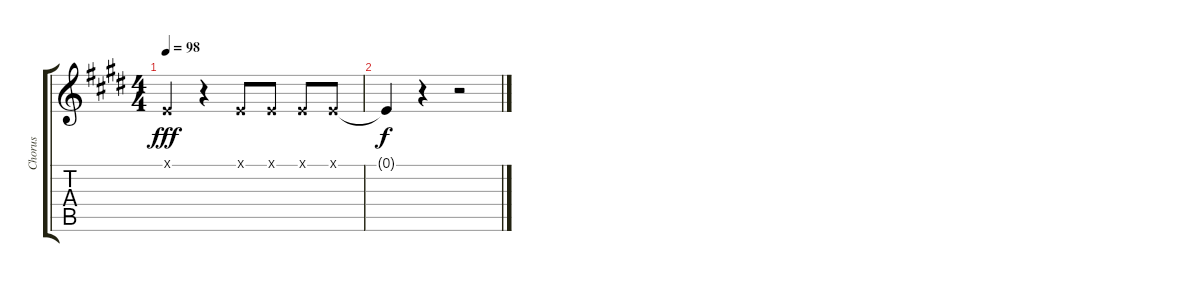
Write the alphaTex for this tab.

\track ("Chorus" "Chorus") {instrument voiceoohs}
\staff {score tabs}
\tuning (E4 B3 G3 D3 A2 E2) {hide}
\ts (4 4)
\tempo 98
\clef g2
\ks e
0.1{x}.4{dy fff} r.4 0.1{x}.8 0.1{x}.8 0.1{x}.8 0.1{x}.8 |
0.1{t}.4{dy f} r.4 r.2
